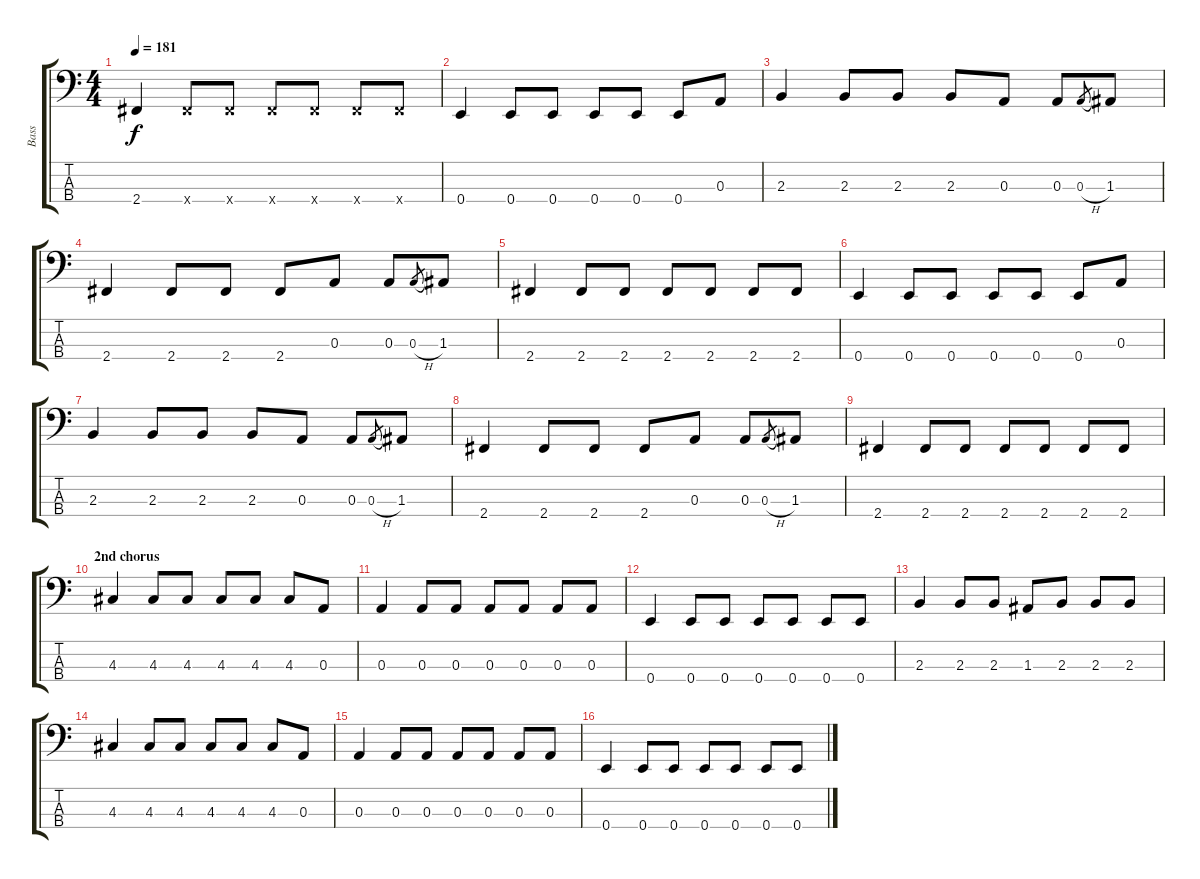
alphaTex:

\track ("Bass" "Bass") {instrument electricbasspick}
\staff {score tabs}
\tuning (G2 D2 A1 E1) {hide}
\ts (4 4)
\tempo 181
\clef f4
\ks c
2.4.4{dy f} 2.4{x}.8 2.4{x}.8 2.4{x}.8 2.4{x}.8 2.4{x}.8 2.4{x}.8 |
0.4.4 0.4.8 0.4.8 0.4.8 0.4.8 0.4.8 0.3.8 |
2.3.4 2.3.8 2.3.8 2.3.8 0.3.8 0.3.8 0.3{h}.8{gr} 1.3.8 |
2.4.4 2.4.8 2.4.8 2.4.8 0.3.8 0.3.8 0.3{h}.8{gr} 1.3.8 |
2.4.4 2.4.8 2.4.8 2.4.8 2.4.8 2.4.8 2.4.8 |
0.4.4 0.4.8 0.4.8 0.4.8 0.4.8 0.4.8 0.3.8 |
2.3.4 2.3.8 2.3.8 2.3.8 0.3.8 0.3.8 0.3{h}.8{gr} 1.3.8 |
2.4.4 2.4.8 2.4.8 2.4.8 0.3.8 0.3.8 0.3{h}.8{gr} 1.3.8 |
2.4.4 2.4.8 2.4.8 2.4.8 2.4.8 2.4.8 2.4.8 |
\section ("" "2nd chorus")
4.3.4 4.3.8 4.3.8 4.3.8 4.3.8 4.3.8 0.3.8 |
0.3.4 0.3.8 0.3.8 0.3.8 0.3.8 0.3.8 0.3.8 |
0.4.4 0.4.8 0.4.8 0.4.8 0.4.8 0.4.8 0.4.8 |
2.3.4 2.3.8 2.3.8 1.3.8 2.3.8 2.3.8 2.3.8 |
4.3.4 4.3.8 4.3.8 4.3.8 4.3.8 4.3.8 0.3.8 |
0.3.4 0.3.8 0.3.8 0.3.8 0.3.8 0.3.8 0.3.8 |
0.4.4 0.4.8 0.4.8 0.4.8 0.4.8 0.4.8 0.4.8
